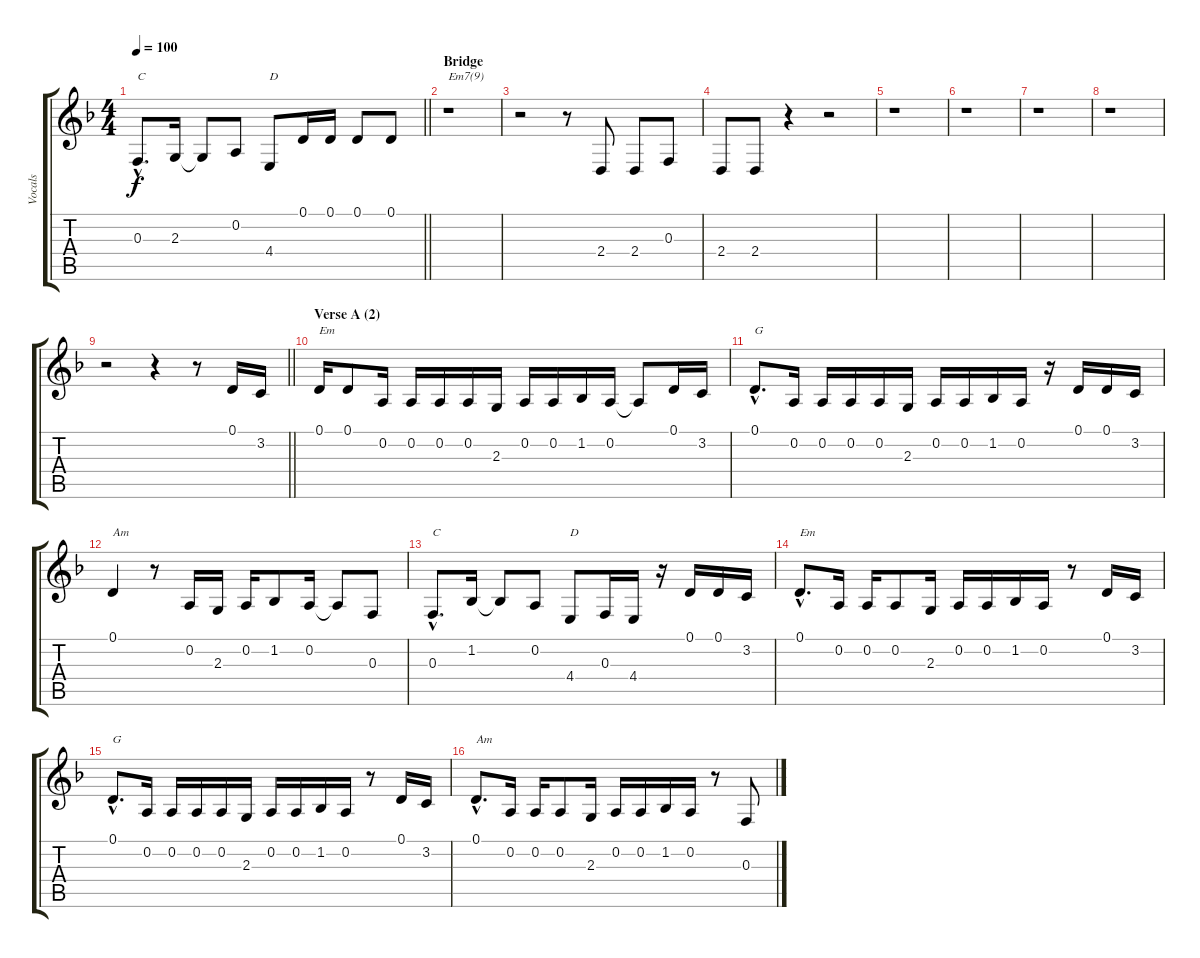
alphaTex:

\track ("Vocals" "Vocals") {instrument sopranosax}
\staff {score tabs}
\tuning (D4 A3 F3 C3 G2 D2) {hide}
\ts (4 4)
\tempo 100
\clef g2
\barLineRight lightlight
\ks dminor
0.3{hac}.8{d txt "C" dy f} 2.3.16 2.3{t}.8 0.2.8 4.4.8{txt "D"} 0.1.16 0.1.16 0.1.8 0.1.8 |
\section ("" "Bridge")
r.1{txt "Em7(9)"} |
r.2 r.8 2.4.8 2.4.8 0.3.8 |
2.4.8 2.4.8 r.4 r.2 |
r.1 |
r.1 |
r.1 |
r.1 |
\barLineRight lightlight
r.2 r.4 r.8 0.1.16 3.2.16 |
\section ("" "Verse A (2)")
0.1.16{txt "Em"} 0.1.8 0.2.16 0.2.16 0.2.16 0.2.16 2.3.16 0.2.16 0.2.16 1.2.16 0.2.16 0.2{t}.8 0.1.16 3.2.16 |
0.1{hac}.8{d txt "G"} 0.2.16 0.2.16 0.2.16 0.2.16 2.3.16 0.2.16 0.2.16 1.2.16 0.2.16 r.16 0.1.16 0.1.16 3.2.16 |
0.1.4{txt "Am"} r.8 0.2.16 2.3.16 0.2.16 1.2.8 0.2.16 0.2{t}.8 0.3.8 |
0.3{hac}.8{d txt "C"} 1.2.16 1.2{t}.8 0.2.8 4.4.8{txt "D"} 0.3.16 4.4.16 r.16 0.1.16 0.1.16 3.2.16 |
0.1{hac}.8{d txt "Em"} 0.2.16 0.2.16 0.2.8 2.3.16 0.2.16 0.2.16 1.2.16 0.2.16 r.8 0.1.16 3.2.16 |
0.1{hac}.8{d txt "G"} 0.2.16 0.2.16 0.2.16 0.2.16 2.3.16 0.2.16 0.2.16 1.2.16 0.2.16 r.8 0.1.16 3.2.16 |
0.1{hac}.8{d txt "Am"} 0.2.16 0.2.16 0.2.8 2.3.16 0.2.16 0.2.16 1.2.16 0.2.16 r.8 0.3.8
